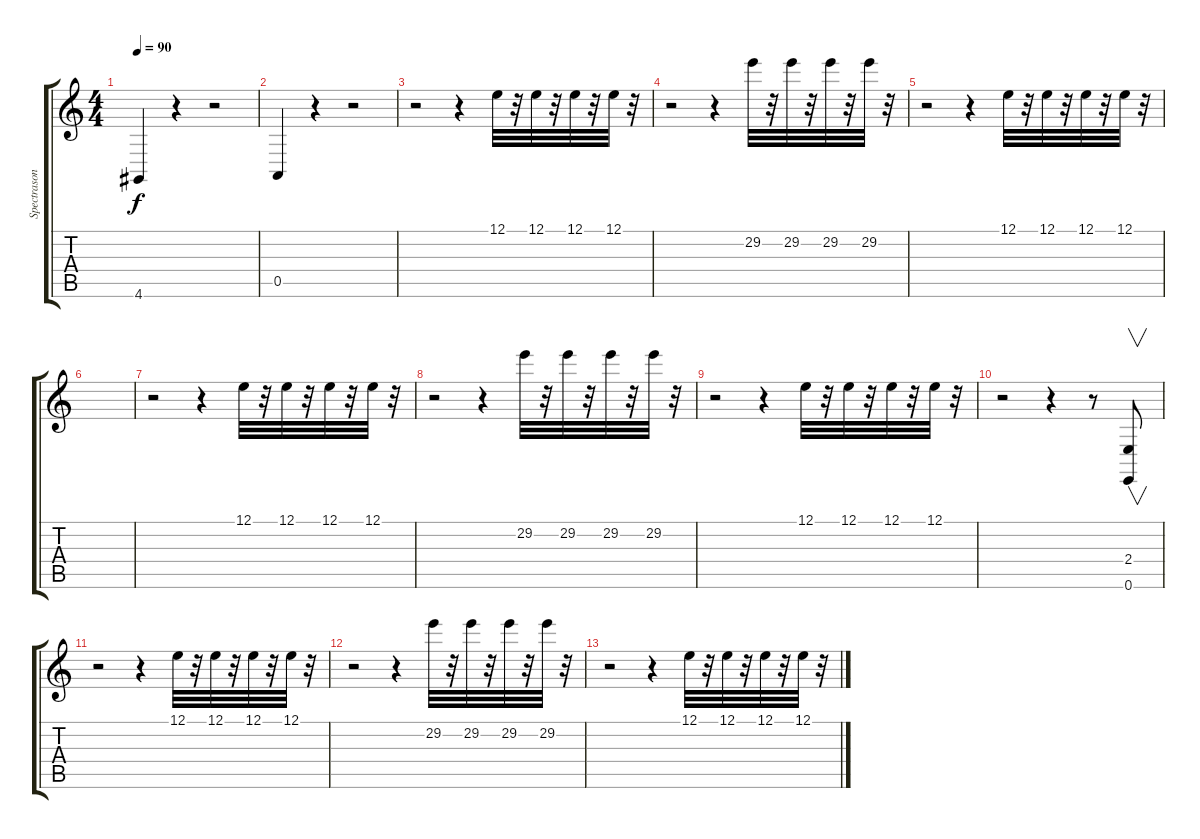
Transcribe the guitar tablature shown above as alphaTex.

\track ("Spectrasonics Omnisphere" "Spectrason") {instrument lead2sawtooth}
\staff {score tabs}
\tuning (E4 B3 G3 D3 A2 E2) {hide}
\ts (4 4)
\tempo 90
\clef g2
\ks c
4.6.4{dy f} r.4 r.2 |
0.5.4{volume 8} r.4 r.2 |
r.2{volume 16} r.4 12.1.32{balance 0} r.32 12.1.32{balance 16} r.32 12.1.32{balance 0} r.32 12.1.32{balance 16} r.32 |
r.2 r.4 29.2.32{balance 0} r.32 29.2.32{balance 16} r.32 29.2.32{balance 0} r.32 29.2.32{balance 16} r.32 |
r.2 r.4 12.1.32{balance 0} r.32 12.1.32{balance 16} r.32 12.1.32{balance 0} r.32 12.1.32{balance 16} r.32 |
|
r.2 r.4 12.1.32{balance 0} r.32 12.1.32{balance 16} r.32 12.1.32{balance 0} r.32 12.1.32{balance 16} r.32 |
r.2 r.4 29.2.32{balance 0} r.32 29.2.32{balance 16} r.32 29.2.32{balance 0} r.32 29.2.32{balance 16} r.32 |
r.2 r.4 12.1.32{balance 0} r.32 12.1.32{balance 16} r.32 12.1.32{balance 0} r.32 12.1.32{balance 16} r.32 |
r.2 r.4 r.8 (2.4 0.6).8{v volume 16} |
r.2 r.4 12.1.32{balance 0} r.32 12.1.32{balance 16} r.32 12.1.32{balance 0} r.32 12.1.32{balance 16} r.32 |
r.2 r.4 29.2.32{balance 0} r.32 29.2.32{balance 16} r.32 29.2.32{balance 0} r.32 29.2.32{balance 16} r.32 |
r.2 r.4 12.1.32{balance 0} r.32 12.1.32{balance 16} r.32 12.1.32{balance 0} r.32 12.1.32{balance 16} r.32
